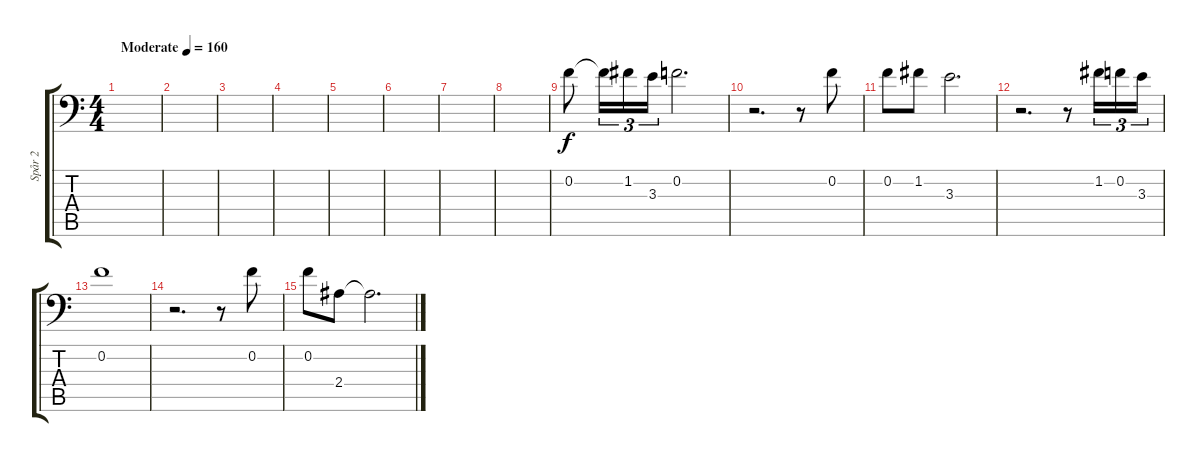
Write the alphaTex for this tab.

\track ("Spår 2" "Spår 2") {instrument electricguitarmuted}
\staff {score tabs}
\tuning (Bb3 F3 Db3 Ab2 Eb2 Bb1) {hide}
\ts (4 4)
\tempo (160 "Moderate")
\clef f4
\ks c
|
|
|
|
|
|
|
|
0.2.8 0.2{t}.16{tu (3 2)} 1.2.16{tu (3 2)} 3.3.16{tu (3 2)} 0.2.2{d} |
r.2{d} r.8 0.2.8 |
0.2.8 1.2.8 3.3.2{d} |
r.2{d} r.8 1.2.16{tu (3 2)} 0.2.16{tu (3 2)} 3.3.16{tu (3 2)} |
0.2.1 |
r.2{d} r.8 0.2.8 |
0.2.8 2.4.8 2.4{t}.2{d}
